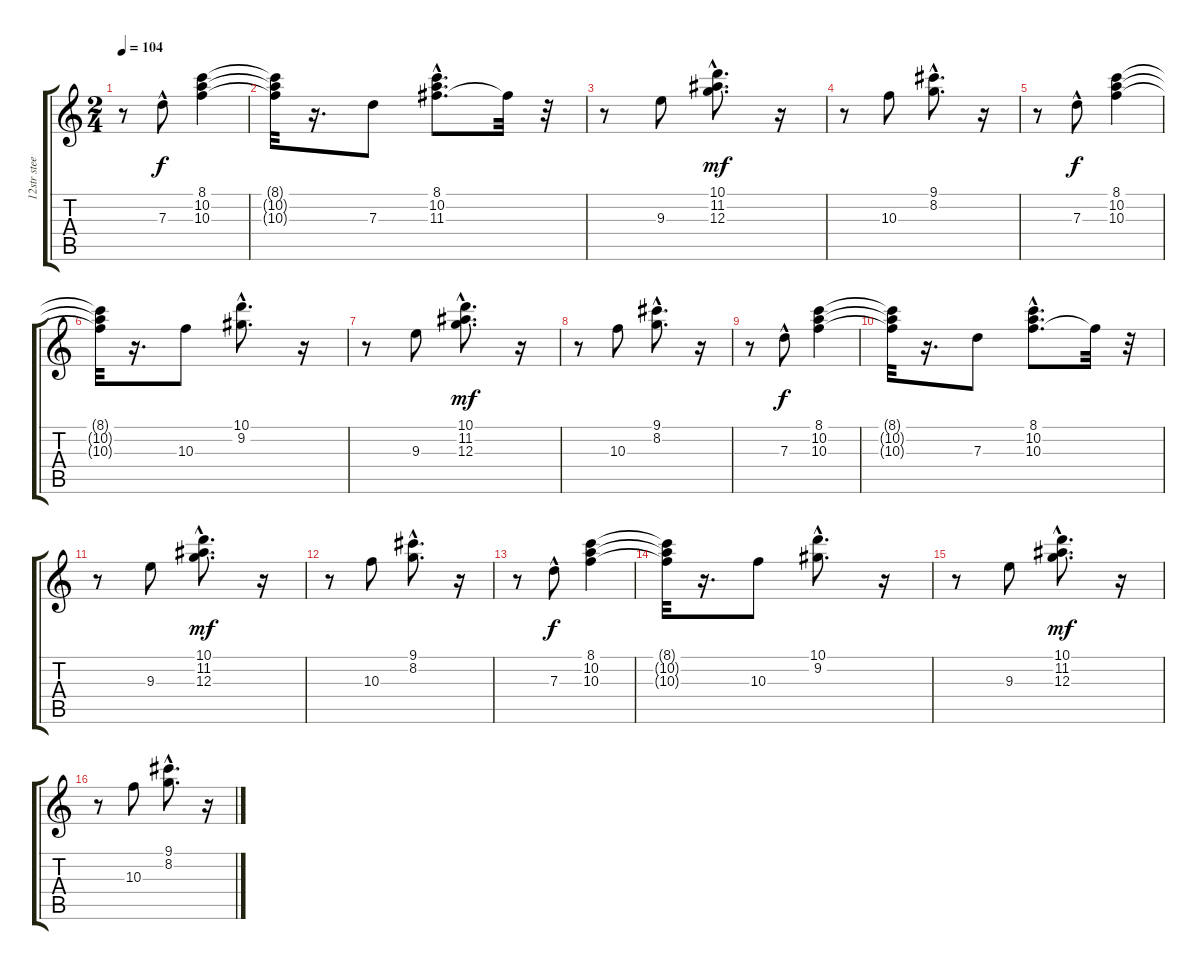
\track ("12str steel" "12str stee") {instrument acousticguitarsteel}
\staff {score tabs}
\tuning (E4 B3 G3 D3 A2 E2) {hide}
\ts (2 4)
\tempo 104
\clef g2
\ks c
r.8{dy mf} 7.3{hac}.8{dy f} (8.1 10.2 10.3).4 |
(8.1{t} 10.2{t} 10.3{t}).32 r.16{d} 7.3.8 (8.1{hac} 10.2{hac} 11.3{hac}).8{d} 11.3{t}.32 r.32 |
r.8 9.3.8 (10.1 11.2{hac} 12.3).8{d dy mf} r.16 |
r.8 10.3.8 (9.1{hac} 8.2{hac}).8{d} r.16 |
r.8 7.3{hac}.8{dy f} (8.1 10.2 10.3).4 |
(8.1{t} 10.2{t} 10.3{t}).32 r.16{d} 10.3.8 (10.1{hac} 9.2{hac}).8{d} r.16 |
r.8 9.3.8 (10.1 11.2{hac} 12.3).8{d dy mf} r.16 |
r.8 10.3.8 (9.1{hac} 8.2{hac}).8{d} r.16 |
r.8 7.3{hac}.8{dy f} (8.1 10.2 10.3).4 |
(8.1{t} 10.2{t} 10.3{t}).32 r.16{d} 7.3.8 (8.1{hac} 10.2{hac} 10.3{hac}).8{d} 10.3{t}.32 r.32 |
r.8 9.3.8 (10.1 11.2{hac} 12.3).8{d dy mf} r.16 |
r.8 10.3.8 (9.1{hac} 8.2{hac}).8{d} r.16 |
r.8 7.3{hac}.8{dy f} (8.1 10.2 10.3).4 |
(8.1{t} 10.2{t} 10.3{t}).32 r.16{d} 10.3.8 (10.1{hac} 9.2{hac}).8{d} r.16 |
r.8 9.3.8 (10.1 11.2{hac} 12.3).8{d dy mf} r.16 |
r.8 10.3.8 (9.1{hac} 8.2{hac}).8{d} r.16
